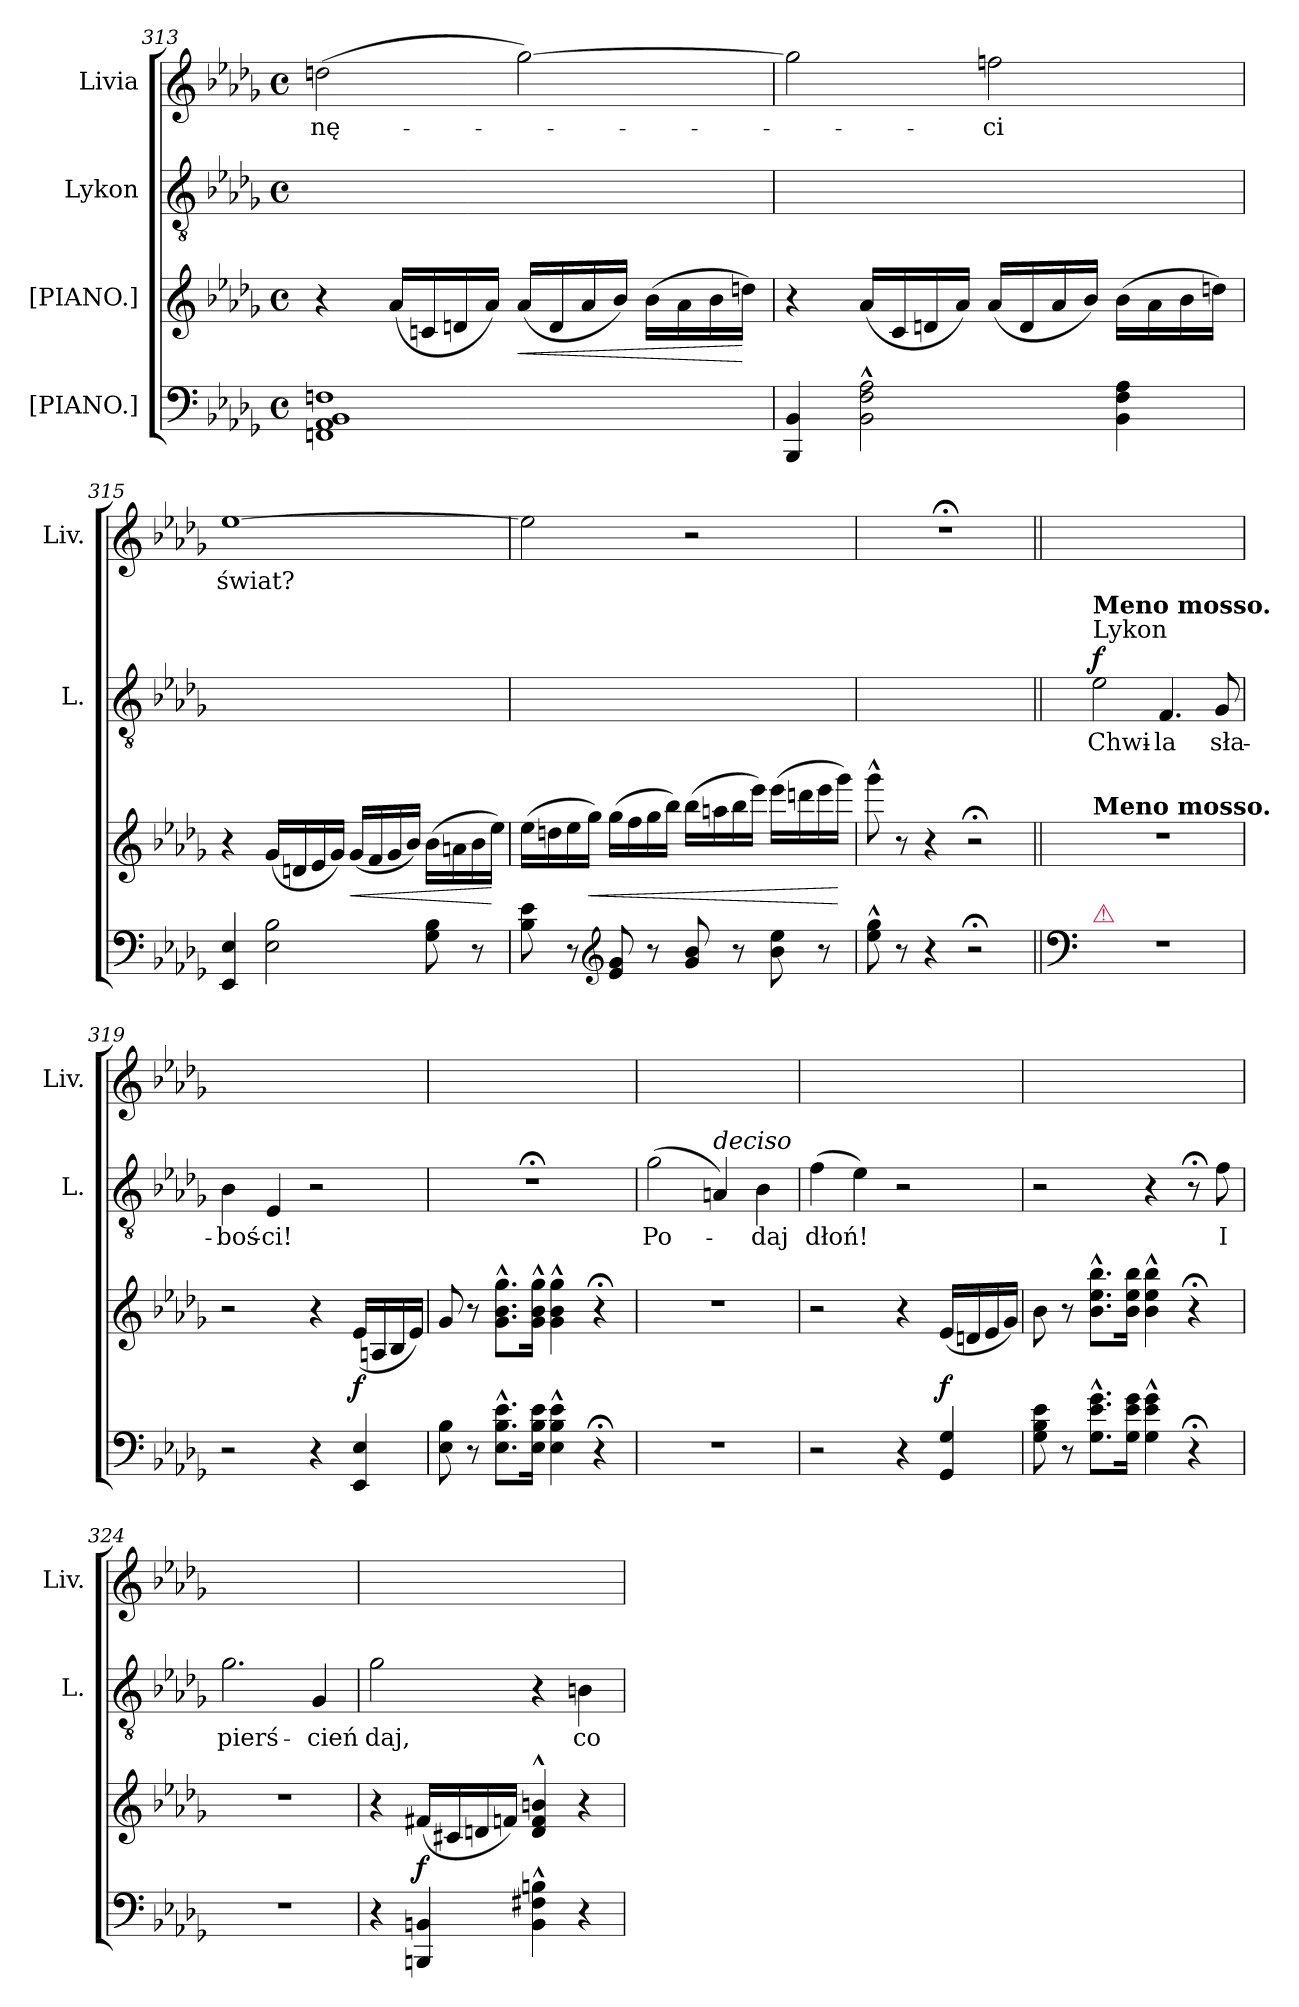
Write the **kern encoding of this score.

**kern	**kern	**dynam	**kern	**text	**dynam	**kern	**text
*part4	*part3	*part3	*part2	*part2	*part2	*part1	*part1
*staff4	*staff3	*staff3	*staff2	*staff2	*staff2	*staff1	*staff1
*I"[PIANO.]	*I"[PIANO.]	*	*I"Lykon	*	*	*I"Livia	*
*	*	*	*I'L.	*	*	*I'Liv.	*
*clefF4	*clefG2	*	*clefGv2	*	*	*clefG2	*
*k[b-e-a-d-g-]	*k[b-e-a-d-g-]	*	*k[b-e-a-d-g-]	*	*	*k[b-e-a-d-g-]	*
*M4/4	*M4/4	*	*M4/4	*	*	*M4/4	*
*met(c)	*met(c)	*	*met(c)	*	*	*met(c)	*
=313	=313	=313	=313	=313	=313	=313	=313
1FFn 1AA- 1BB- 1Fn	4r	.	1ryy	.	.	(2ddn\	nę-
.	(16a-/LL	.	.	.	.	.	.
.	16cn/	.	.	.	.	.	.
.	16dn/	.	.	.	.	.	.
.	16a-/JJ)	.	.	.	.	.	.
!	!	!LO:HP:b	!	!	!	!	!
.	(16a-/LL	<	.	.	.	[2gg-\)	.
.	16d/	.	.	.	.	.	.
.	16a-/	.	.	.	.	.	.
.	16b-/JJ)	.	.	.	.	.	.
.	(16b-\LL	.	.	.	.	.	.
.	16a-\	.	.	.	.	.	.
.	16b-\	.	.	.	.	.	.
.	16ddn\JJ)	[	.	.	.	.	.
=314	=314	=314	=314	=314	=314	=314	=314
4BBB-/ 4BB-/	4r	.	1ryy	.	.	2gg-\]	.
2BB-^^\ 2F^^\ 2A-^^\	(16a-/LL	.	.	.	.	.	.
.	16c/	.	.	.	.	.	.
.	16dn/	.	.	.	.	.	.
.	16a-/JJ)	.	.	.	.	.	.
.	(16a-/LL	.	.	.	.	2ffn\	-ci
.	16d/	.	.	.	.	.	.
.	16a-/	.	.	.	.	.	.
.	16b-/JJ)	.	.	.	.	.	.
4BB-\ 4F\ 4A-\	(16b-\LL	.	.	.	.	.	.
.	16a-\	.	.	.	.	.	.
.	16b-\	.	.	.	.	.	.
.	16ddn\JJ)	.	.	.	.	.	.
=315	=315	=315	=315	=315	=315	=315	=315
4EE-/ 4E-/	4r	.	1ryy	.	.	[1ee-	świat?
2E-\ 2B-\	(16g-/LL	.	.	.	.	.	.
.	16dn/	.	.	.	.	.	.
.	16e-/	.	.	.	.	.	.
.	16g-/JJ)	.	.	.	.	.	.
!	!	!LO:HP:b	!	!	!	!	!
.	(16g-/LL	<	.	.	.	.	.
.	16f/	.	.	.	.	.	.
.	16g-/	.	.	.	.	.	.
.	16b-/JJ)	.	.	.	.	.	.
8G-\ 8B-\	(16b-\LL	.	.	.	.	.	.
.	16an\	.	.	.	.	.	.
8r	16b-\	.	.	.	.	.	.
.	16ee-\JJ)	[	.	.	.	.	.
=316	=316	=316	=316	=316	=316	=316	=316
8B-\ 8e-\	(16ee-\LL	.	1ryy	.	.	2ee-\]	.
.	16ddn\	.	.	.	.	.	.
8r	16ee-\	.	.	.	.	.	.
!	!	!LO:HP:b	!	!	!	!	!
.	16gg-\JJ)	<	.	.	.	.	.
*clefG2	*	*	*	*	*	*	*
8e-/ 8g-/	(16gg-\LL	.	.	.	.	.	.
.	16ff\	.	.	.	.	.	.
8r	16gg-\	.	.	.	.	.	.
.	16bb-\JJ)	.	.	.	.	.	.
8g-/ 8b-/	(16bb-\LL	.	.	.	.	2r	.
.	16aan\	.	.	.	.	.	.
8r	16bb-\	.	.	.	.	.	.
.	16eee-\JJ)	.	.	.	.	.	.
8b-\ 8ee-\	(16eee-\LL	.	.	.	.	.	.
.	16dddn\	.	.	.	.	.	.
8r	16eee-\	.	.	.	.	.	.
.	16ggg-\JJ)	[	.	.	.	.	.
=317	=317	=317	=317	=317	=317	=317	=317
8ee-^^\ 8gg-^^\	8ggg-^^\	.	1ryy	.	.	1r;<	.
8r	8r	.	.	.	.	.	.
4r	4r	.	.	.	.	.	.
2r;<	2r;<	.	.	.	.	.	.
=318||	=318||	=318||	=318||	=318||	=318||	=318||	=318||
*clefF4	*	*	*	*	*	*	*
!	!	!	!LO:TX:a:t=Lykon	!	!	!	!
!	!	!	!LO:TX:a:B:t=Meno mosso.	!	!	!	!
!	!LO:TX:a:B:t=Meno mosso.	!	!	!	!	!	!
!LO:TX:a:color=crimson:t=⚠	!	!	!	!	!	!	!
!	!	!	!	!	!LO:DY:a	!	!
1r	1r	.	2e-\	Chwi-	f	1ryy	.
.	.	.	4.F/	-la	.	.	.
.	.	.	8G-/	sła-	.	.	.
=319	=319	=319	=319	=319	=319	=319	=319
2r	2r	.	4B-\	-boś-	.	1ryy	.
.	.	.	4E-/	-ci!	.	.	.
4r	4r	.	2r	.	.	.	.
4EE-/ 4E-/	(16e-/LL	f	.	.	.	.	.
.	16An/	.	.	.	.	.	.
.	16B-/	.	.	.	.	.	.
.	16e-/JJ)	.	.	.	.	.	.
=320	=320	=320	=320	=320	=320	=320	=320
8E-\ 8B-\	8g-/	.	1r;<	.	.	1ryy	.
8r	8r	.	.	.	.	.	.
8.E-^^\ 8.B-^^\ 8.e-^^\L	8.g-^^\ 8.b-^^\ 8.gg-^^\L	.	.	.	.	.	.
16E-\ 16B-\ 16e-\Jk	16g-^^\ 16b-^^\ 16gg-^^\Jk	.	.	.	.	.	.
4E-^^\ 4B-^^\ 4e-^^\	4g-^^\ 4b-^^\ 4gg-^^\	.	.	.	.	.	.
4r;<	4r;<	.	.	.	.	.	.
=321	=321	=321	=321	=321	=321	=321	=321
1r	1r	.	(2g-\	Po-	.	1ryy	.
!	!	!	!LO:TX:a:i:t=deciso	!	!	!	!
.	.	.	4An/)	.	.	.	.
.	.	.	4B-\	-daj	.	.	.
=322	=322	=322	=322	=322	=322	=322	=322
2r	2r	.	(4f\	dłoń!	.	1ryy	.
.	.	.	4e-\)	.	.	.	.
4r	4r	.	2r	.	.	.	.
4GG-/ 4G-/	(16e-/LL	f	.	.	.	.	.
.	16dn/	.	.	.	.	.	.
.	16e-/	.	.	.	.	.	.
.	16g-/JJ)	.	.	.	.	.	.
=323	=323	=323	=323	=323	=323	=323	=323
8G-\ 8B-\ 8e-\	8b-\	.	2r	.	.	1ryy	.
8r	8r	.	.	.	.	.	.
8.G-^^\ 8.e-^^\ 8.g-^^\L	8.b-^^\ 8.ee-^^\ 8.bb-^^\L	.	.	.	.	.	.
16G-\ 16e-\ 16g-\Jk	16b-\ 16ee-\ 16bb-\Jk	.	.	.	.	.	.
4G-^^\ 4e-^^\ 4g-^^\	4b-^^\ 4ee-^^\ 4bb-^^\	.	4r	.	.	.	.
4r;<	4r;<	.	8r;<	.	.	.	.
.	.	.	8f\	I	.	.	.
=324	=324	=324	=324	=324	=324	=324	=324
1r	1r	.	2.g-\	pierś-	.	1ryy	.
.	.	.	4G-/	-cień	.	.	.
=325	=325	=325	=325	=325	=325	=325	=325
4r	4r	.	2g-\	daj,	.	1ryy	.
4BBBn/ 4BBn/	(16f#X/LL	f	.	.	.	.	.
.	16c#X/	.	.	.	.	.	.
.	16dn/	.	.	.	.	.	.
.	16fn/JJ)	.	.	.	.	.	.
4BB^^\ 4F#X^^\ 4Bn^^\	4d^^/ 4f^^/ 4bn^^/	.	4r	.	.	.	.
4r	4r	.	4Bn\	co	.	.	.
=	=	=	=	=	=	=	=
*-	*-	*-	*-	*-	*-	*-	*-
